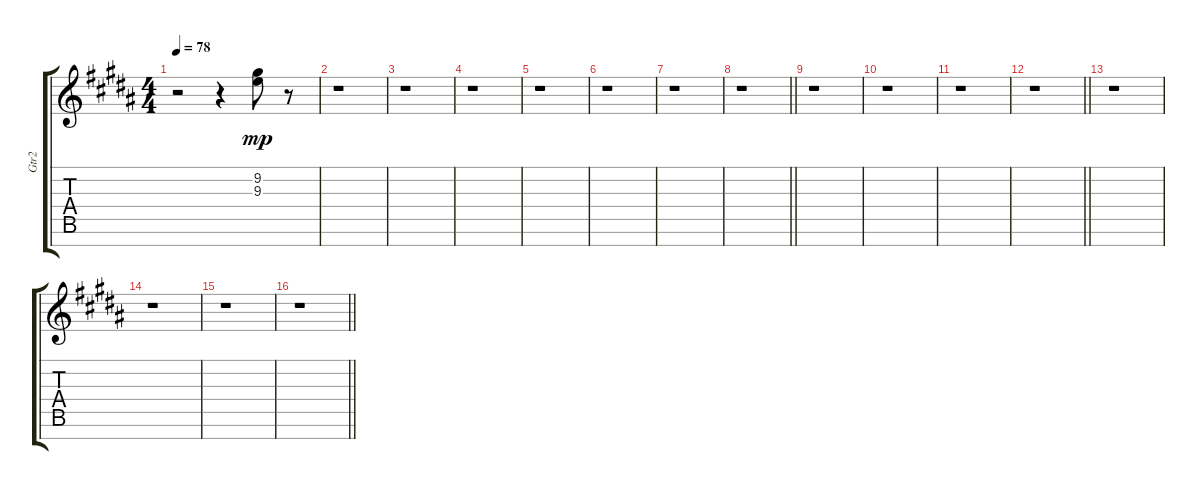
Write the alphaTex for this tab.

\track ("Gtr2" "Gtr2") {instrument acousticguitarsteel}
\staff {score tabs}
\tuning (E4 B3 G3 D3 A2 E2 B1) {hide}
\ts (4 4)
\section ("" " ")
\tempo 78
\clef g2
\ks g#minor
r.2{dy mp} r.4 (9.2 9.3).8 r.8 |
r.1 |
r.1 |
r.1 |
r.1 |
r.1 |
r.1 |
\barLineRight lightlight
r.1 |
r.1 |
r.1 |
r.1 |
\barLineRight lightlight
r.1 |
r.1 |
r.1 |
\ks b
r.1 |
\barLineRight lightlight
\ks g#minor
r.1
